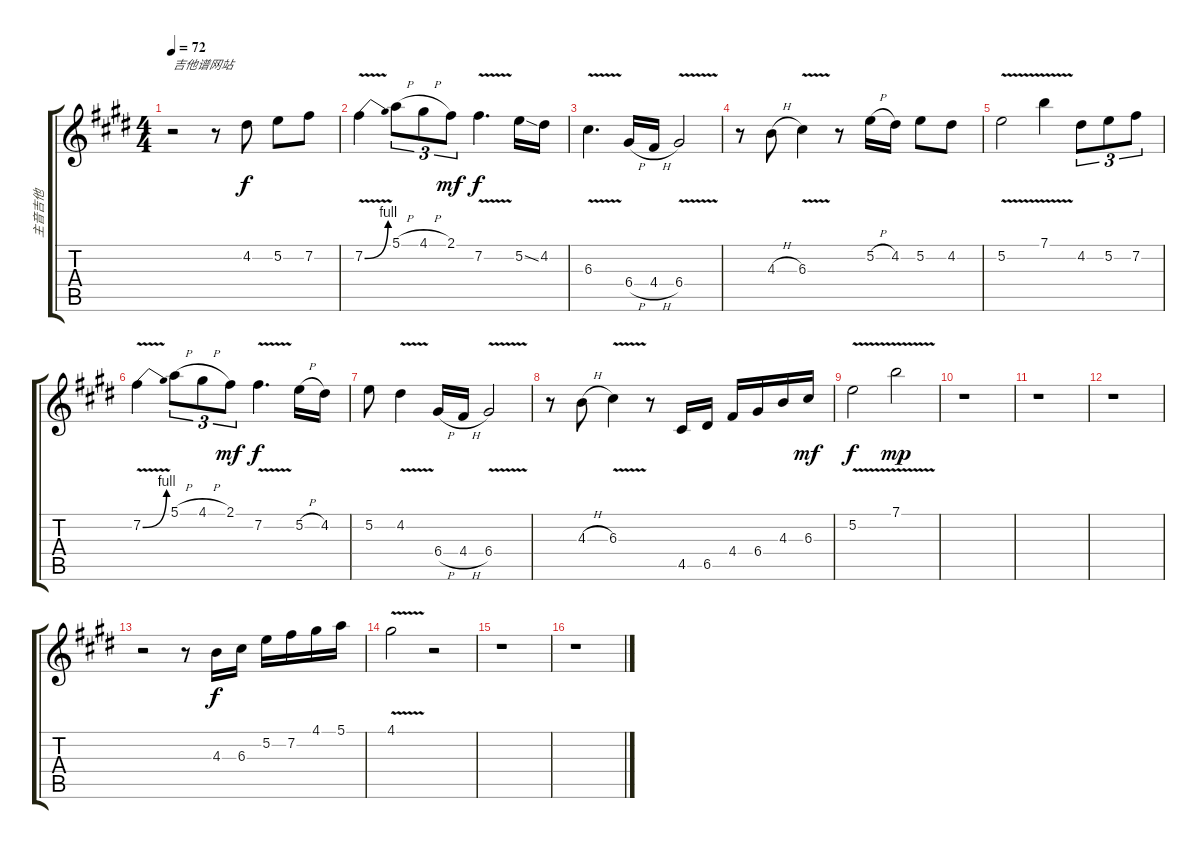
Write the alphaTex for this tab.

\track ("主音吉他" "主音吉他") {instrument distortionguitar}
\staff {score tabs}
\tuning (E4 B3 G3 D3 A2 E2) {hide}
\ts (4 4)
\tempo 72
\clef g2
\ks e
r.2{txt "吉他谱网站" dy f instrument distortionguitar} r.8 4.2.8 5.2.8 7.2.8 |
7.2{be (bend 0 0 60 4) v}.4 5.1{h}.8{tu (3 2)} 4.1{h}.8{tu (3 2)} 2.1.8{tu (3 2) dy mf} 7.2{v}.4{d dy f} 5.2{ss}.16 4.2.16 |
6.3{v}.4{d} 6.4{h}.16 4.4{h}.16 6.4{v}.2 |
r.8 4.3{h}.8 6.3{v}.4 r.8 5.2{h}.16 4.2.16 5.2.8 4.2.8 |
5.2{v}.2 7.1{v}.4 4.2.8{tu (3 2)} 5.2.8{tu (3 2)} 7.2.8{tu (3 2)} |
7.2{be (bend 0 0 60 4) v}.4 5.1{h}.8{tu (3 2)} 4.1{h}.8{tu (3 2)} 2.1.8{tu (3 2) dy mf} 7.2{v}.4{d dy f} 5.2{h}.16 4.2.16 |
5.2.8 4.2{v}.4 6.4{h}.16 4.4{h}.16 6.4{v}.2 |
r.8 4.3{h}.8 6.3{v}.4 r.8 4.5.16 6.5.16 4.4.16 6.4.16 4.3.16 6.3.16{dy mf} |
5.2{v}.2{dy f} 7.1{v}.2{dy mp} |
r.1 |
r.1 |
r.1 |
r.2 r.8 4.3.16{dy f} 6.3.16 5.2.16 7.2.16 4.1.16 5.1.16 |
4.1{v}.2 r.2 |
r.1 |
r.1
